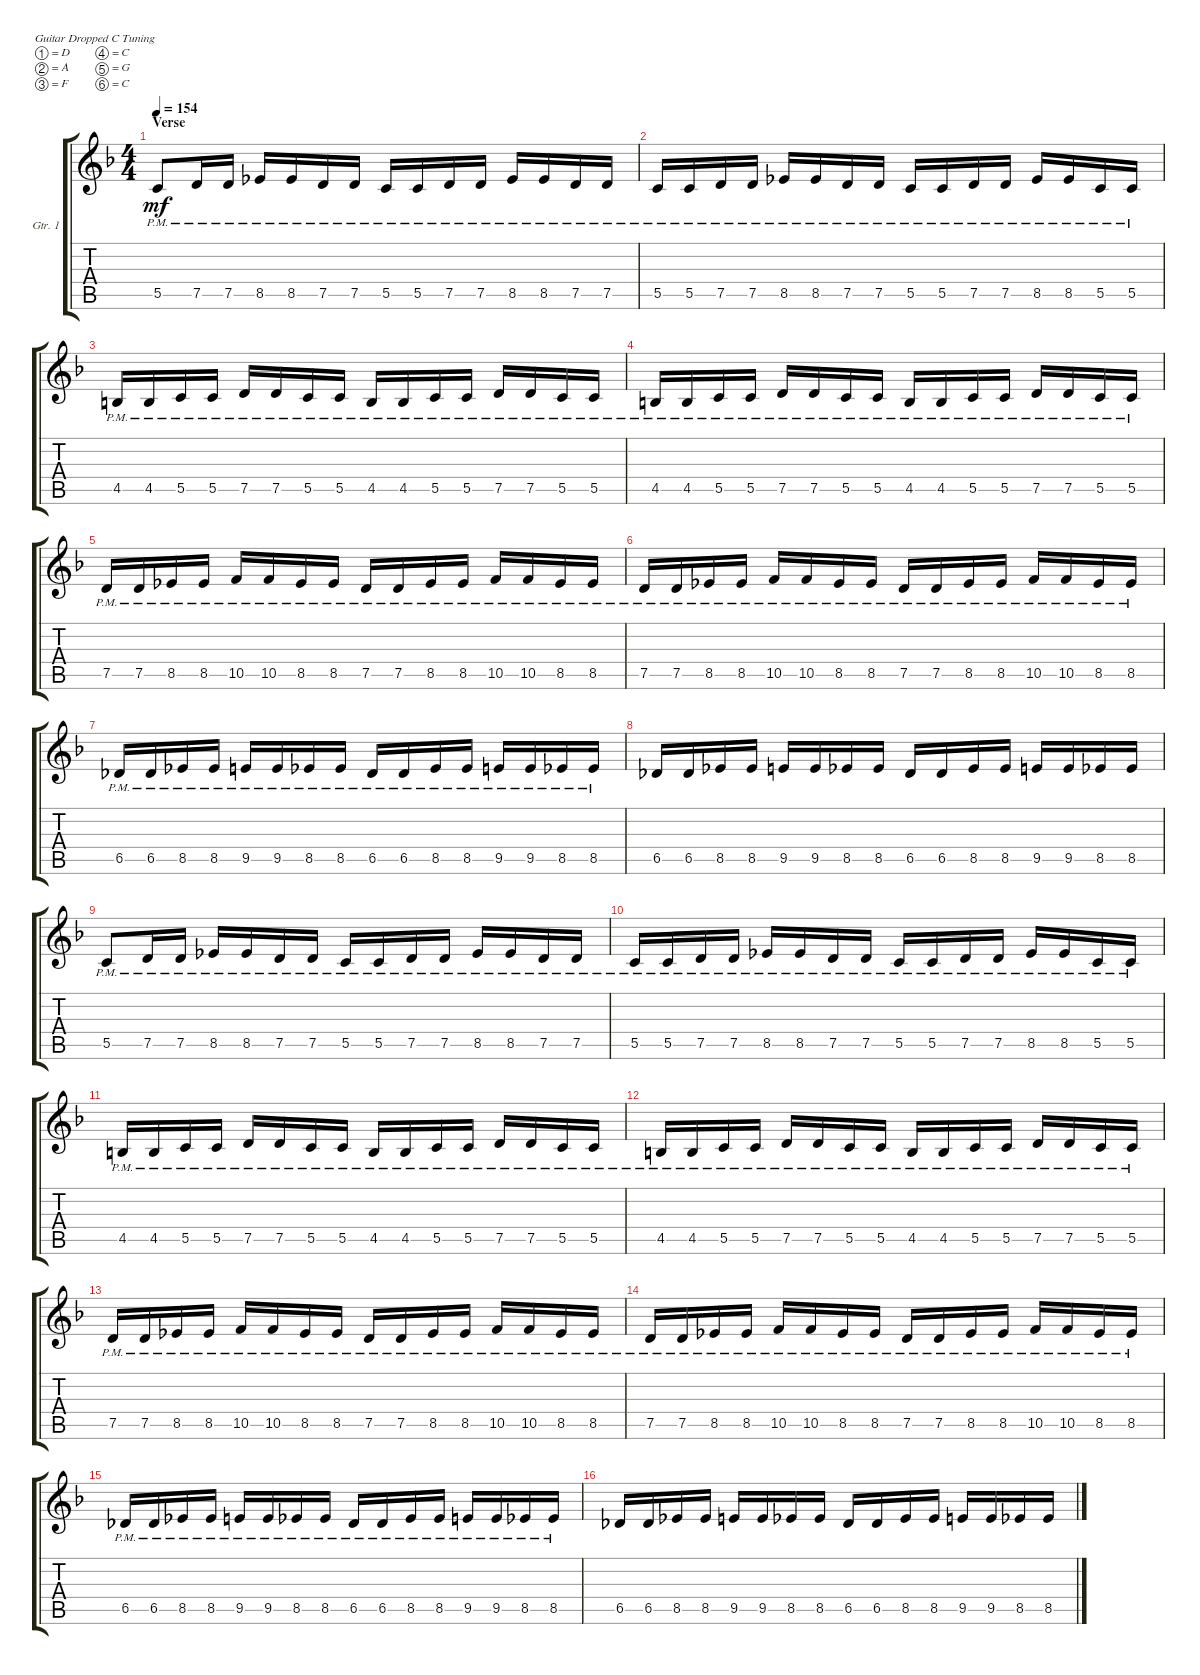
\defaultSystemsLayout 4
\bracketExtendMode groupsimilarinstruments
\firstSystemTrackNameOrientation horizontal
\otherSystemsTrackNameOrientation horizontal
\track ("Electric Guitar" "Gtr. 1") {instrument distortionguitar}
\staff {score tabs}
\tuning (D4 A3 F3 C3 G2 C2)
\ts (4 4)
\section ("" "Verse")
\tempo 154
\clef g2
\ks f
5.5{pm}.8{dy mf} 7.5{pm}.16 7.5{pm}.16 8.5{pm}.16 8.5{pm}.16 7.5{pm}.16 7.5{pm}.16 5.5{pm}.16 5.5{pm}.16 7.5{pm}.16 7.5{pm}.16 8.5{pm}.16 8.5{pm}.16 7.5{pm}.16 7.5{pm}.16 |
5.5{pm}.16 5.5{pm}.16 7.5{pm}.16 7.5{pm}.16 8.5{pm}.16 8.5{pm}.16 7.5{pm}.16 7.5{pm}.16 5.5{pm}.16 5.5{pm}.16 7.5{pm}.16 7.5{pm}.16 8.5{pm}.16 8.5{pm}.16 5.5{pm}.16 5.5{pm}.16 |
4.5{pm}.16 4.5{pm}.16 5.5{pm}.16 5.5{pm}.16 7.5{pm}.16 7.5{pm}.16 5.5{pm}.16 5.5{pm}.16 4.5{pm}.16 4.5{pm}.16 5.5{pm}.16 5.5{pm}.16 7.5{pm}.16 7.5{pm}.16 5.5{pm}.16 5.5{pm}.16 |
4.5{pm}.16 4.5{pm}.16 5.5{pm}.16 5.5{pm}.16 7.5{pm}.16 7.5{pm}.16 5.5{pm}.16 5.5{pm}.16 4.5{pm}.16 4.5{pm}.16 5.5{pm}.16 5.5{pm}.16 7.5{pm}.16 7.5{pm}.16 5.5{pm}.16 5.5{pm}.16 |
7.5{pm}.16 7.5{pm}.16 8.5{pm}.16 8.5{pm}.16 10.5{pm}.16 10.5{pm}.16 8.5{pm}.16 8.5{pm}.16 7.5{pm}.16 7.5{pm}.16 8.5{pm}.16 8.5{pm}.16 10.5{pm}.16 10.5{pm}.16 8.5{pm}.16 8.5{pm}.16 |
7.5{pm}.16 7.5{pm}.16 8.5{pm}.16 8.5{pm}.16 10.5{pm}.16 10.5{pm}.16 8.5{pm}.16 8.5{pm}.16 7.5{pm}.16 7.5{pm}.16 8.5{pm}.16 8.5{pm}.16 10.5{pm}.16 10.5{pm}.16 8.5{pm}.16 8.5{pm}.16 |
6.5{pm}.16 6.5{pm}.16 8.5{pm}.16 8.5{pm}.16 9.5{pm}.16 9.5{pm}.16 8.5{pm}.16 8.5{pm}.16 6.5{pm}.16 6.5{pm}.16 8.5{pm}.16 8.5{pm}.16 9.5{pm}.16 9.5{pm}.16 8.5{pm}.16 8.5{pm}.16 |
6.5.16 6.5.16 8.5.16 8.5.16 9.5.16 9.5.16 8.5.16 8.5.16 6.5.16 6.5.16 8.5.16 8.5.16 9.5.16 9.5.16 8.5.16 8.5.16 |
5.5{pm}.8 7.5{pm}.16 7.5{pm}.16 8.5{pm}.16 8.5{pm}.16 7.5{pm}.16 7.5{pm}.16 5.5{pm}.16 5.5{pm}.16 7.5{pm}.16 7.5{pm}.16 8.5{pm}.16 8.5{pm}.16 7.5{pm}.16 7.5{pm}.16 |
5.5{pm}.16 5.5{pm}.16 7.5{pm}.16 7.5{pm}.16 8.5{pm}.16 8.5{pm}.16 7.5{pm}.16 7.5{pm}.16 5.5{pm}.16 5.5{pm}.16 7.5{pm}.16 7.5{pm}.16 8.5{pm}.16 8.5{pm}.16 5.5{pm}.16 5.5{pm}.16 |
4.5{pm}.16 4.5{pm}.16 5.5{pm}.16 5.5{pm}.16 7.5{pm}.16 7.5{pm}.16 5.5{pm}.16 5.5{pm}.16 4.5{pm}.16 4.5{pm}.16 5.5{pm}.16 5.5{pm}.16 7.5{pm}.16 7.5{pm}.16 5.5{pm}.16 5.5{pm}.16 |
4.5{pm}.16 4.5{pm}.16 5.5{pm}.16 5.5{pm}.16 7.5{pm}.16 7.5{pm}.16 5.5{pm}.16 5.5{pm}.16 4.5{pm}.16 4.5{pm}.16 5.5{pm}.16 5.5{pm}.16 7.5{pm}.16 7.5{pm}.16 5.5{pm}.16 5.5{pm}.16 |
7.5{pm}.16 7.5{pm}.16 8.5{pm}.16 8.5{pm}.16 10.5{pm}.16 10.5{pm}.16 8.5{pm}.16 8.5{pm}.16 7.5{pm}.16 7.5{pm}.16 8.5{pm}.16 8.5{pm}.16 10.5{pm}.16 10.5{pm}.16 8.5{pm}.16 8.5{pm}.16 |
7.5{pm}.16 7.5{pm}.16 8.5{pm}.16 8.5{pm}.16 10.5{pm}.16 10.5{pm}.16 8.5{pm}.16 8.5{pm}.16 7.5{pm}.16 7.5{pm}.16 8.5{pm}.16 8.5{pm}.16 10.5{pm}.16 10.5{pm}.16 8.5{pm}.16 8.5{pm}.16 |
6.5{pm}.16 6.5{pm}.16 8.5{pm}.16 8.5{pm}.16 9.5{pm}.16 9.5{pm}.16 8.5{pm}.16 8.5{pm}.16 6.5{pm}.16 6.5{pm}.16 8.5{pm}.16 8.5{pm}.16 9.5{pm}.16 9.5{pm}.16 8.5{pm}.16 8.5{pm}.16 |
6.5.16 6.5.16 8.5.16 8.5.16 9.5.16 9.5.16 8.5.16 8.5.16 6.5.16 6.5.16 8.5.16 8.5.16 9.5.16 9.5.16 8.5.16 8.5.16
